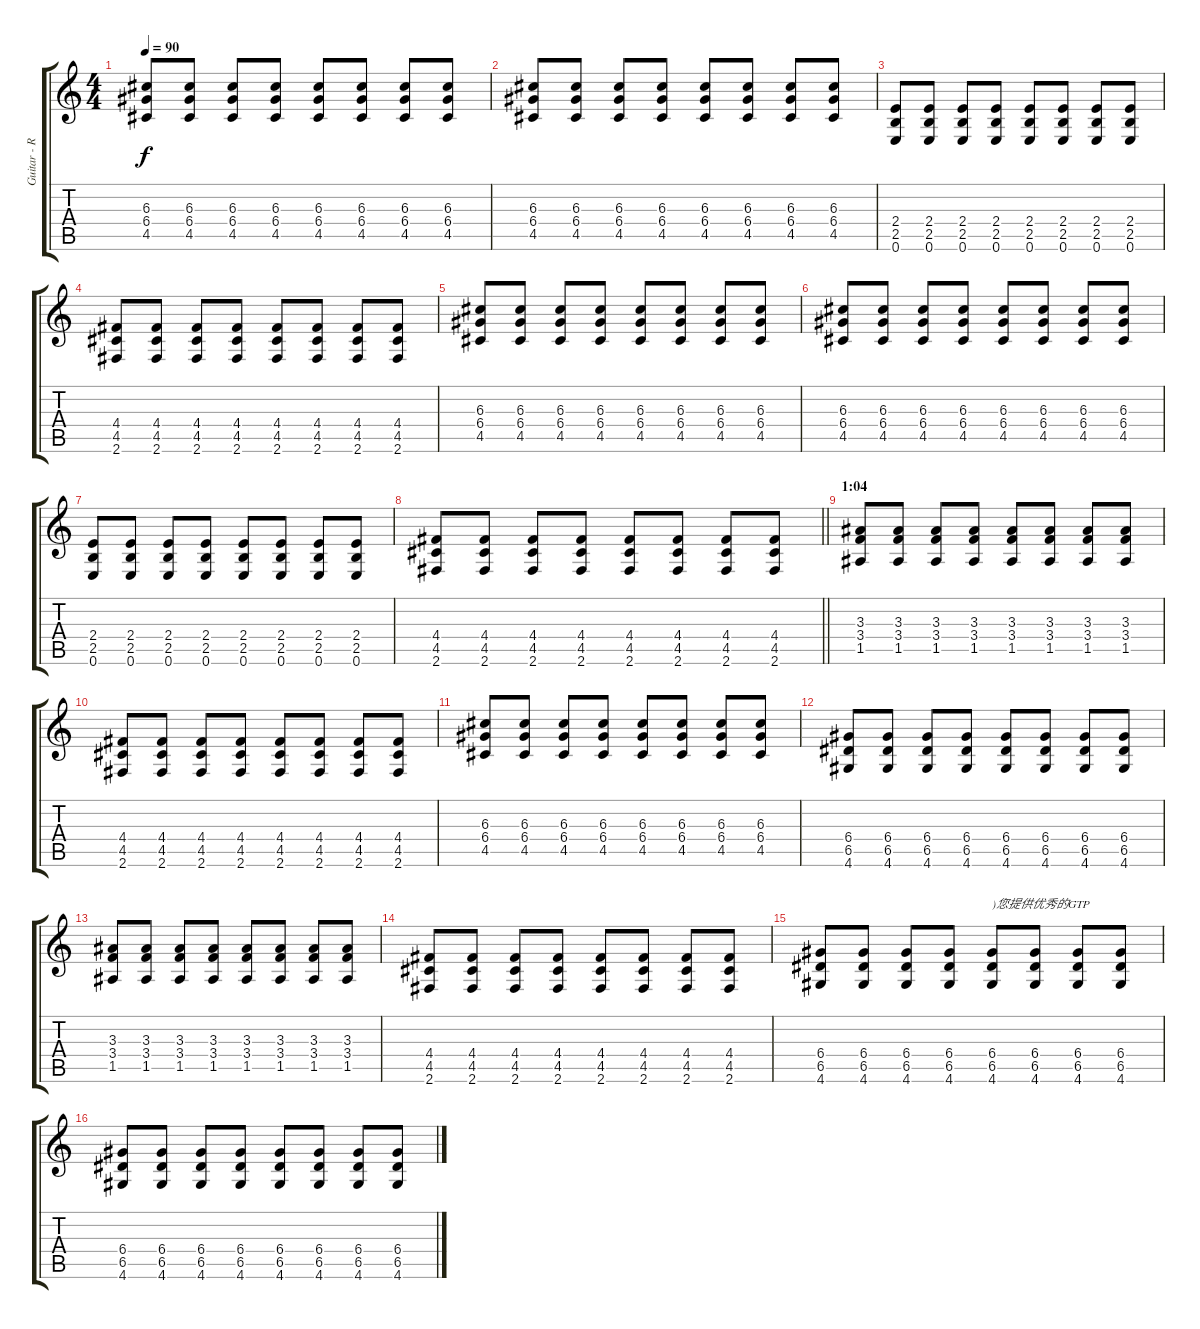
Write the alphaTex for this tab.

\track ("Guitar - Rhytm" "Guitar - R") {instrument distortionguitar}
\staff {score tabs}
\tuning (E4 B3 G3 D3 A2 E2) {hide}
\ts (4 4)
\tempo 90
\clef g2
\ks c
(6.3 6.4 4.5).8{dy f} (6.3 6.4 4.5).8 (6.3 6.4 4.5).8 (6.3 6.4 4.5).8 (6.3 6.4 4.5).8 (6.3 6.4 4.5).8 (6.3 6.4 4.5).8 (6.3 6.4 4.5).8 |
(6.3 6.4 4.5).8 (6.3 6.4 4.5).8 (6.3 6.4 4.5).8 (6.3 6.4 4.5).8 (6.3 6.4 4.5).8 (6.3 6.4 4.5).8 (6.3 6.4 4.5).8 (6.3 6.4 4.5).8 |
(2.4 2.5 0.6).8 (2.4 2.5 0.6).8 (2.4 2.5 0.6).8 (2.4 2.5 0.6).8 (2.4 2.5 0.6).8 (2.4 2.5 0.6).8 (2.4 2.5 0.6).8 (2.4 2.5 0.6).8 |
(4.4 4.5 2.6).8 (4.4 4.5 2.6).8 (4.4 4.5 2.6).8 (4.4 4.5 2.6).8 (4.4 4.5 2.6).8 (4.4 4.5 2.6).8 (4.4 4.5 2.6).8 (4.4 4.5 2.6).8 |
(6.3 6.4 4.5).8 (6.3 6.4 4.5).8 (6.3 6.4 4.5).8 (6.3 6.4 4.5).8 (6.3 6.4 4.5).8 (6.3 6.4 4.5).8 (6.3 6.4 4.5).8 (6.3 6.4 4.5).8 |
(6.3 6.4 4.5).8 (6.3 6.4 4.5).8 (6.3 6.4 4.5).8 (6.3 6.4 4.5).8 (6.3 6.4 4.5).8 (6.3 6.4 4.5).8 (6.3 6.4 4.5).8 (6.3 6.4 4.5).8 |
(2.4 2.5 0.6).8 (2.4 2.5 0.6).8 (2.4 2.5 0.6).8 (2.4 2.5 0.6).8 (2.4 2.5 0.6).8 (2.4 2.5 0.6).8 (2.4 2.5 0.6).8 (2.4 2.5 0.6).8 |
\barLineRight lightlight
(4.4 4.5 2.6).8 (4.4 4.5 2.6).8 (4.4 4.5 2.6).8 (4.4 4.5 2.6).8 (4.4 4.5 2.6).8 (4.4 4.5 2.6).8 (4.4 4.5 2.6).8 (4.4 4.5 2.6).8 |
\section ("" "1:04")
(3.3 3.4 1.5).8 (3.3 3.4 1.5).8 (3.3 3.4 1.5).8 (3.3 3.4 1.5).8 (3.3 3.4 1.5).8 (3.3 3.4 1.5).8 (3.3 3.4 1.5).8 (3.3 3.4 1.5).8 |
(4.4 4.5 2.6).8 (4.4 4.5 2.6).8 (4.4 4.5 2.6).8 (4.4 4.5 2.6).8 (4.4 4.5 2.6).8 (4.4 4.5 2.6).8 (4.4 4.5 2.6).8 (4.4 4.5 2.6).8 |
(6.3 6.4 4.5).8 (6.3 6.4 4.5).8 (6.3 6.4 4.5).8 (6.3 6.4 4.5).8 (6.3 6.4 4.5).8 (6.3 6.4 4.5).8 (6.3 6.4 4.5).8 (6.3 6.4 4.5).8 |
(6.4 6.5 4.6).8 (6.4 6.5 4.6).8 (6.4 6.5 4.6).8 (6.4 6.5 4.6).8 (6.4 6.5 4.6).8 (6.4 6.5 4.6).8 (6.4 6.5 4.6).8 (6.4 6.5 4.6).8 |
(3.3 3.4 1.5).8 (3.3 3.4 1.5).8 (3.3 3.4 1.5).8 (3.3 3.4 1.5).8 (3.3 3.4 1.5).8 (3.3 3.4 1.5).8 (3.3 3.4 1.5).8 (3.3 3.4 1.5).8 |
(4.4 4.5 2.6).8 (4.4 4.5 2.6).8 (4.4 4.5 2.6).8 (4.4 4.5 2.6).8 (4.4 4.5 2.6).8 (4.4 4.5 2.6).8 (4.4 4.5 2.6).8 (4.4 4.5 2.6).8 |
(6.4 6.5 4.6).8 (6.4 6.5 4.6).8 (6.4 6.5 4.6).8 (6.4 6.5 4.6).8 (6.4 6.5 4.6).8{txt ")您提供优秀的GTP"} (6.4 6.5 4.6).8 (6.4 6.5 4.6).8 (6.4 6.5 4.6).8 |
(6.4 6.5 4.6).8 (6.4 6.5 4.6).8 (6.4 6.5 4.6).8 (6.4 6.5 4.6).8 (6.4 6.5 4.6).8 (6.4 6.5 4.6).8 (6.4 6.5 4.6).8 (6.4 6.5 4.6).8
